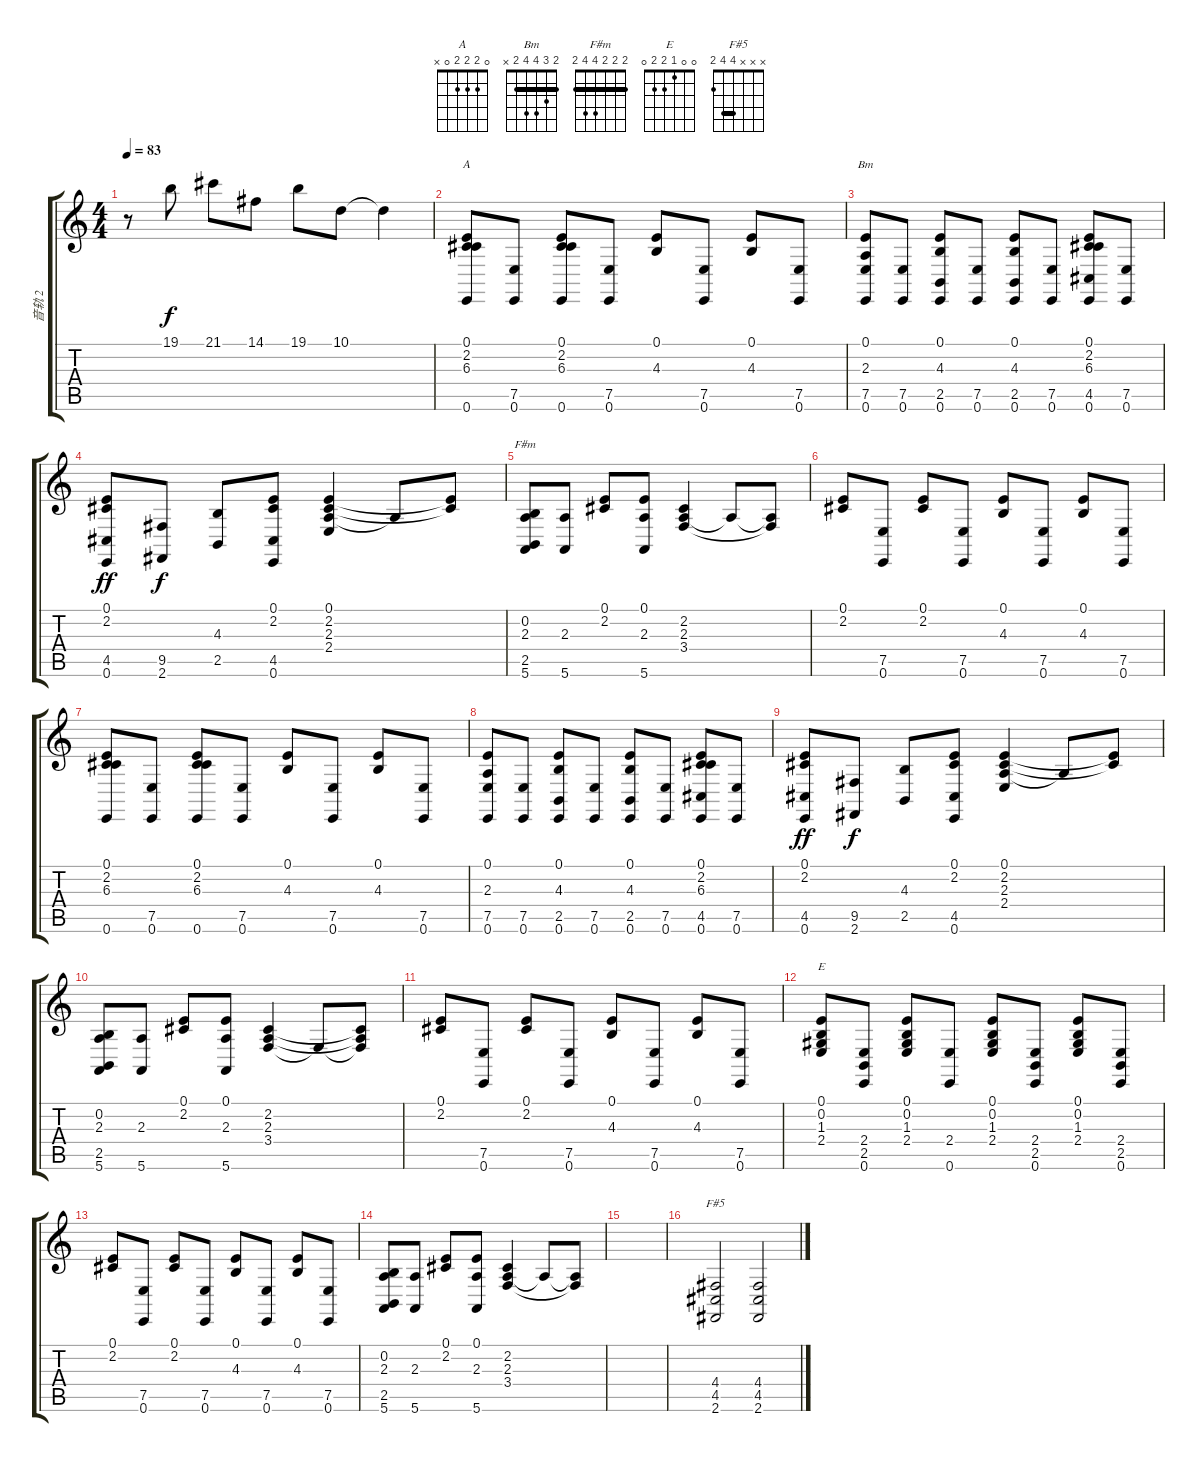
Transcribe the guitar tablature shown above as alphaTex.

\track ("音轨 2" "音轨 2") {instrument honkytonkpiano}
\staff {score tabs}
\tuning (E4 B3 G3 D3 A2 E2) {hide}
\chord ("A" 0 2 2 2 0 x)
\chord ("Bm" 2 3 4 4 2 x) {barre 2}
\chord ("F#m" 2 2 2 4 4 2) {barre 2}
\chord ("E" 0 0 1 2 2 0)
\chord ("F#5" x x x 4 4 2) {barre 4}
\ts (4 4)
\tempo 83
\clef g2
\ks c
r.8{dy f} 19.1.8 21.1.8 14.1.8 19.1.8 10.1.8 10.1{t}.4 |
(0.1 2.2 6.3 0.6).8{ch "A"} (7.5 0.6).8 (0.1 2.2 6.3 0.6).8 (7.5 0.6).8 (0.1 4.3).8 (7.5 0.6).8 (0.1 4.3).8 (7.5 0.6).8 |
(0.1 2.3 7.5 0.6).8{ch "Bm"} (7.5 0.6).8 (0.1 4.3 2.5 0.6).8 (7.5 0.6).8 (0.1 4.3 2.5 0.6).8 (7.5 0.6).8 (0.1 2.2 6.3 4.5 0.6).8 (7.5 0.6).8 |
(0.1 2.2 4.5 0.6).8{dy ff} (9.5 2.6).8{dy f} (4.3 2.5).8 (0.1 2.2 4.5 0.6).8 (0.1 2.2 2.3 2.4).4 2.3{t}.8 (0.1{t} 2.2{t}).8 |
(0.2 2.3 2.5 5.6).8{ch "F#m"} (2.3 5.6).8 (0.1 2.2).8 (0.1 2.3 5.6).8 (2.2 2.3 3.4).4 2.3{t}.8 (2.3{t} 3.4{t}).8 |
(0.1 2.2).8 (7.5 0.6).8 (0.1 2.2).8 (7.5 0.6).8 (0.1 4.3).8 (7.5 0.6).8 (0.1 4.3).8 (7.5 0.6).8 |
(0.1 2.2 6.3 0.6).8 (7.5 0.6).8 (0.1 2.2 6.3 0.6).8 (7.5 0.6).8 (0.1 4.3).8 (7.5 0.6).8 (0.1 4.3).8 (7.5 0.6).8 |
(0.1 2.3 7.5 0.6).8 (7.5 0.6).8 (0.1 4.3 2.5 0.6).8 (7.5 0.6).8 (0.1 4.3 2.5 0.6).8 (7.5 0.6).8 (0.1 2.2 6.3 4.5 0.6).8 (7.5 0.6).8 |
(0.1 2.2 4.5 0.6).8{dy ff} (9.5 2.6).8{dy f} (4.3 2.5).8 (0.1 2.2 4.5 0.6).8 (0.1 2.2 2.3 2.4).4 2.3{t}.8 (0.1{t} 2.2{t}).8 |
(0.2 2.3 2.5 5.6).8 (2.3 5.6).8 (0.1 2.2).8 (0.1 2.3 5.6).8 (2.2 2.3 3.4).4 3.4{t}.8 (2.2{t} 2.3{t} 3.4{t}).8 |
(0.1 2.2).8 (7.5 0.6).8 (0.1 2.2).8 (7.5 0.6).8 (0.1 4.3).8 (7.5 0.6).8 (0.1 4.3).8 (7.5 0.6).8 |
(0.1 0.2 1.3 2.4).8{ch "E"} (2.4 2.5 0.6).8 (0.1 0.2 1.3 2.4).8 (2.4 0.6).8 (0.1 0.2 1.3 2.4).8 (2.4 2.5 0.6).8 (0.1 0.2 1.3 2.4).8 (2.4 2.5 0.6).8 |
(0.1 2.2).8 (7.5 0.6).8 (0.1 2.2).8 (7.5 0.6).8 (0.1 4.3).8 (7.5 0.6).8 (0.1 4.3).8 (7.5 0.6).8 |
(0.2 2.3 2.5 5.6).8 (2.3 5.6).8 (0.1 2.2).8 (0.1 2.3 5.6).8 (2.2 2.3 3.4).4 2.3{t}.8 (2.3{t} 3.4{t}).8 |
|
(4.4 4.5 2.6).2{ch "F#5"} (4.4 4.5 2.6).2
